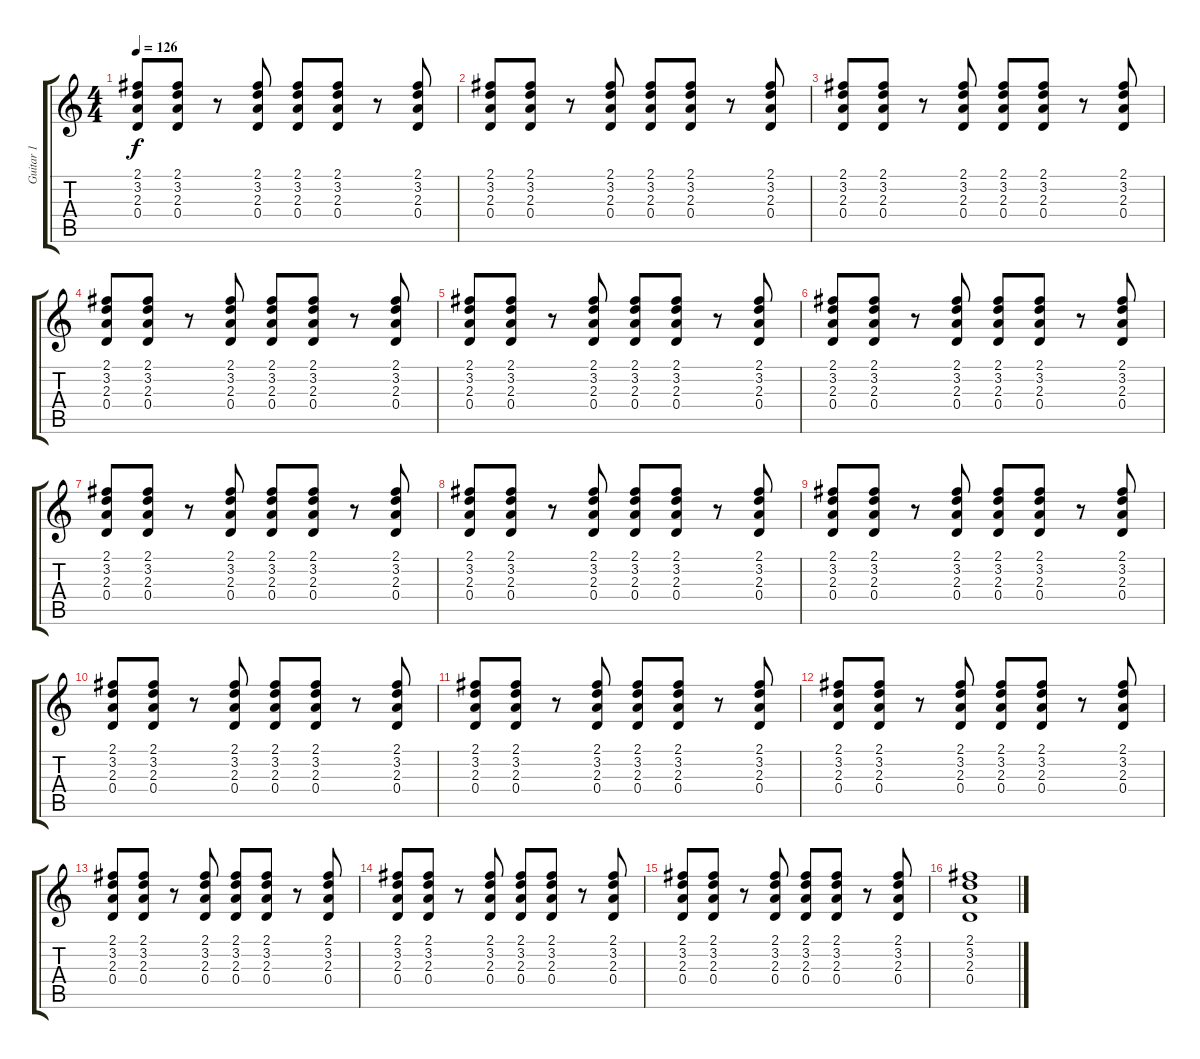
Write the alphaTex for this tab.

\track ("Guitar 1" "Guitar 1") {instrument electricguitarclean}
\staff {score tabs}
\tuning (E4 B3 G3 D3 A2 E2) {hide}
\ts (4 4)
\tempo 126
\clef g2
\ks c
(2.1 3.2 2.3 0.4).8{dy f} (2.1 3.2 2.3 0.4).8 r.8 (2.1 3.2 2.3 0.4).8 (2.1 3.2 2.3 0.4).8 (2.1 3.2 2.3 0.4).8 r.8 (2.1 3.2 2.3 0.4).8 |
(2.1 3.2 2.3 0.4).8 (2.1 3.2 2.3 0.4).8 r.8 (2.1 3.2 2.3 0.4).8 (2.1 3.2 2.3 0.4).8 (2.1 3.2 2.3 0.4).8 r.8 (2.1 3.2 2.3 0.4).8 |
(2.1 3.2 2.3 0.4).8 (2.1 3.2 2.3 0.4).8 r.8 (2.1 3.2 2.3 0.4).8 (2.1 3.2 2.3 0.4).8 (2.1 3.2 2.3 0.4).8 r.8 (2.1 3.2 2.3 0.4).8 |
(2.1 3.2 2.3 0.4).8 (2.1 3.2 2.3 0.4).8 r.8 (2.1 3.2 2.3 0.4).8 (2.1 3.2 2.3 0.4).8 (2.1 3.2 2.3 0.4).8 r.8 (2.1 3.2 2.3 0.4).8 |
(2.1 3.2 2.3 0.4).8 (2.1 3.2 2.3 0.4).8 r.8 (2.1 3.2 2.3 0.4).8 (2.1 3.2 2.3 0.4).8 (2.1 3.2 2.3 0.4).8 r.8 (2.1 3.2 2.3 0.4).8 |
(2.1 3.2 2.3 0.4).8 (2.1 3.2 2.3 0.4).8 r.8 (2.1 3.2 2.3 0.4).8 (2.1 3.2 2.3 0.4).8 (2.1 3.2 2.3 0.4).8 r.8 (2.1 3.2 2.3 0.4).8 |
(2.1 3.2 2.3 0.4).8 (2.1 3.2 2.3 0.4).8 r.8 (2.1 3.2 2.3 0.4).8 (2.1 3.2 2.3 0.4).8 (2.1 3.2 2.3 0.4).8 r.8 (2.1 3.2 2.3 0.4).8 |
(2.1 3.2 2.3 0.4).8 (2.1 3.2 2.3 0.4).8 r.8 (2.1 3.2 2.3 0.4).8 (2.1 3.2 2.3 0.4).8 (2.1 3.2 2.3 0.4).8 r.8 (2.1 3.2 2.3 0.4).8 |
(2.1 3.2 2.3 0.4).8 (2.1 3.2 2.3 0.4).8 r.8 (2.1 3.2 2.3 0.4).8 (2.1 3.2 2.3 0.4).8 (2.1 3.2 2.3 0.4).8 r.8 (2.1 3.2 2.3 0.4).8 |
(2.1 3.2 2.3 0.4).8 (2.1 3.2 2.3 0.4).8 r.8 (2.1 3.2 2.3 0.4).8 (2.1 3.2 2.3 0.4).8 (2.1 3.2 2.3 0.4).8 r.8 (2.1 3.2 2.3 0.4).8 |
(2.1 3.2 2.3 0.4).8 (2.1 3.2 2.3 0.4).8 r.8 (2.1 3.2 2.3 0.4).8 (2.1 3.2 2.3 0.4).8 (2.1 3.2 2.3 0.4).8 r.8 (2.1 3.2 2.3 0.4).8 |
(2.1 3.2 2.3 0.4).8 (2.1 3.2 2.3 0.4).8 r.8 (2.1 3.2 2.3 0.4).8 (2.1 3.2 2.3 0.4).8 (2.1 3.2 2.3 0.4).8 r.8 (2.1 3.2 2.3 0.4).8{txt " "} |
(2.1 3.2 2.3 0.4).8 (2.1 3.2 2.3 0.4).8 r.8 (2.1 3.2 2.3 0.4).8 (2.1 3.2 2.3 0.4).8 (2.1 3.2 2.3 0.4).8 r.8 (2.1 3.2 2.3 0.4).8 |
(2.1 3.2 2.3 0.4).8 (2.1 3.2 2.3 0.4).8 r.8 (2.1 3.2 2.3 0.4).8 (2.1 3.2 2.3 0.4).8 (2.1 3.2 2.3 0.4).8 r.8 (2.1 3.2 2.3 0.4).8 |
(2.1 3.2 2.3 0.4).8 (2.1 3.2 2.3 0.4).8 r.8 (2.1 3.2 2.3 0.4).8 (2.1 3.2 2.3 0.4).8 (2.1 3.2 2.3 0.4).8 r.8 (2.1 3.2 2.3 0.4).8 |
(2.1 3.2 2.3 0.4).1
